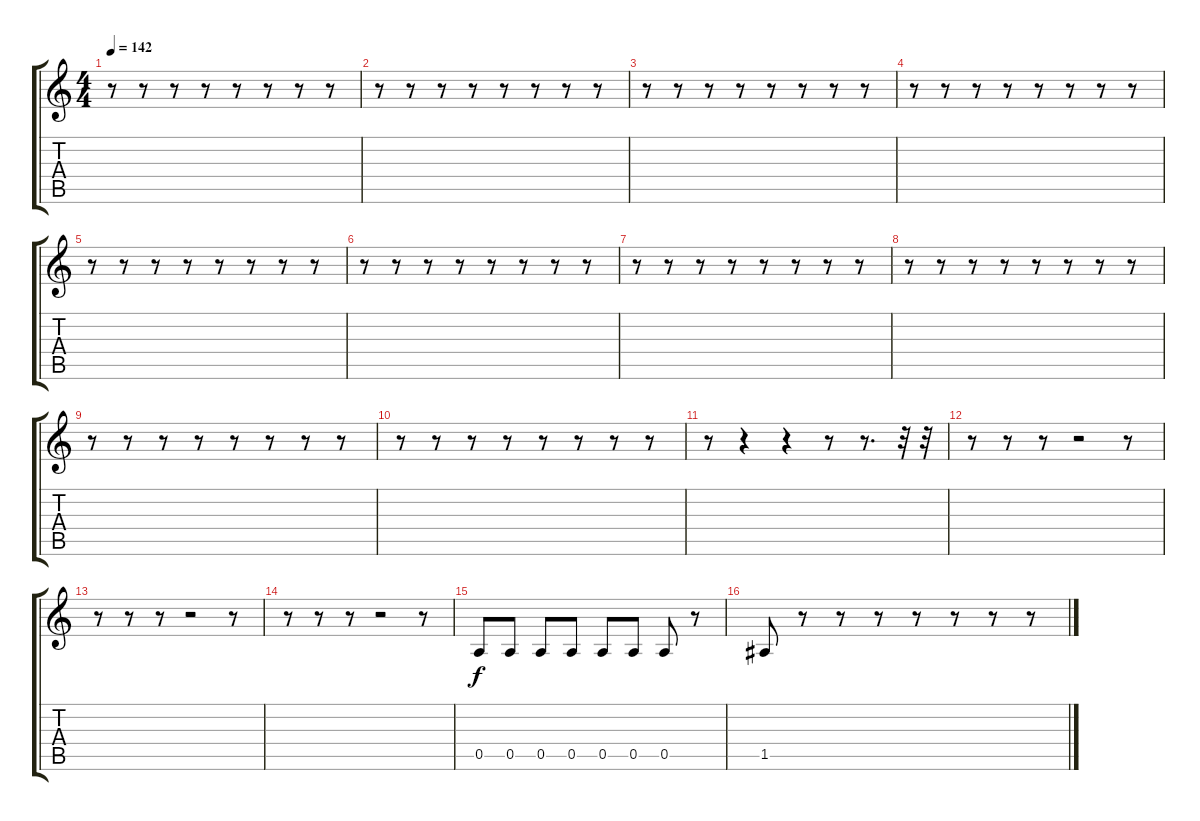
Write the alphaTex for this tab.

\track "" {instrument distortionguitar}
\staff {score tabs}
\tuning (E4 B3 G3 D3 A2 E2) {hide}
\ts (4 4)
\tempo 142
\clef g2
\ks c
r.8{dy f} r.8 r.8 r.8 r.8 r.8 r.8 r.8 |
r.8 r.8 r.8 r.8 r.8 r.8 r.8 r.8 |
r.8 r.8 r.8 r.8 r.8 r.8 r.8 r.8 |
r.8 r.8 r.8 r.8 r.8 r.8 r.8 r.8 |
r.8 r.8 r.8 r.8 r.8 r.8 r.8 r.8 |
r.8 r.8 r.8 r.8 r.8 r.8 r.8 r.8 |
r.8 r.8 r.8 r.8 r.8 r.8 r.8 r.8 |
r.8 r.8 r.8 r.8 r.8 r.8 r.8 r.8 |
r.8 r.8 r.8 r.8 r.8 r.8 r.8 r.8 |
r.8 r.8 r.8 r.8 r.8 r.8 r.8 r.8 |
r.8 r.4 r.4 r.8 r.8{d} r.32 r.32 |
r.8 r.8 r.8 r.2 r.8 |
r.8 r.8 r.8 r.2 r.8 |
r.8 r.8 r.8 r.2 r.8 |
0.5.8 0.5.8 0.5.8 0.5.8 0.5.8 0.5.8 0.5.8 r.8 |
1.5.8 r.8 r.8 r.8 r.8 r.8 r.8 r.8
